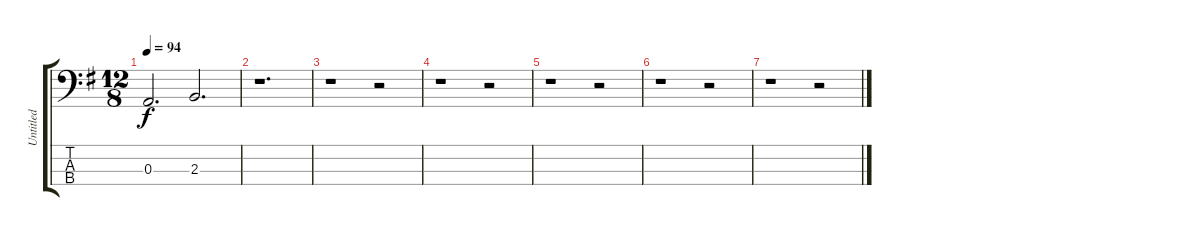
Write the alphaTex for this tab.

\track ("Untitled" "Untitled") {instrument electricbassfinger}
\staff {score tabs}
\tuning (G2 D2 A1 E1) {hide}
\ts (12 8)
\tempo 94
\clef f4
\ks g
0.3.2{d dy f} 2.3.2{d} |
r.1{d} |
r.1 r.2 |
r.1 r.2 |
r.1 r.2 |
r.1 r.2 |
r.1 r.2
